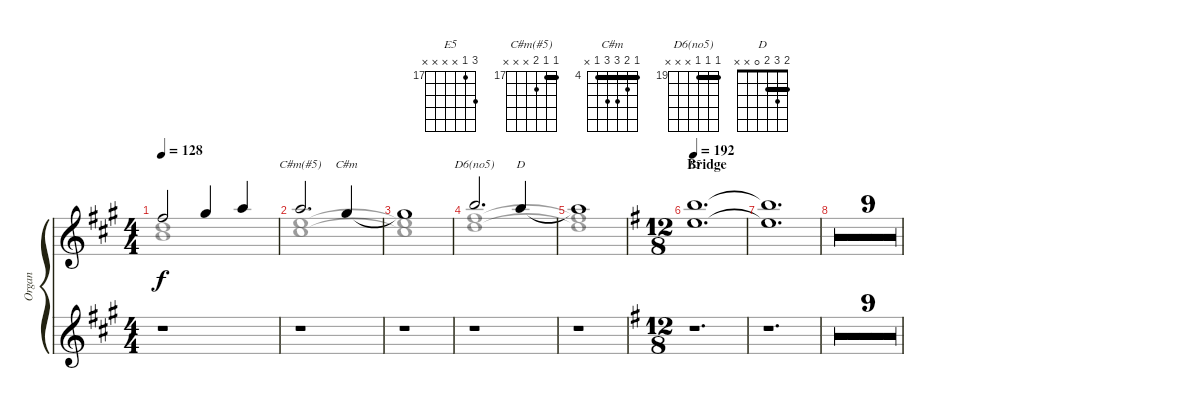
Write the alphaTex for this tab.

\defaultSystemsLayout 4
\bracketExtendMode groupsimilarinstruments
\otherSystemsTrackNameOrientation horizontal
\track ("Organ" "Organ") {multiBarRest instrument drawbarorgan}
\staff {score}
\tuning (E4 B3 G3 D3 A2 E2)
\chord ("E5" 19 17 x x x x) {firstfret 17 showfingering false}
\chord ("C#m(#5)" 17 17 18 x x x) {firstfret 17 showfingering false barre 17}
\chord ("C#m" 4 5 6 6 4 x) {firstfret 4 showfingering false barre 4}
\chord ("D6(no5)" 19 19 19 x x x) {firstfret 19 showfingering false barre (19 19)}
\chord ("D" 2 3 2 0 x x) {showfingering false barre 2}
\voice
\ts (4 4)
\tempo 128
\clef g2
\ks a
14.1{t acc #}.2{dy f} 16.1{acc #}.4 17.1{acc forcenatural}.4 |
17.1{acc forcenatural}.2{d ch "C#m(#5)"} 16.1{acc #}.4{ch "C#m"} |
16.1{t acc #}.1 |
19.1{acc forcenatural}.2{d ch "D6(no5)"} 17.1{acc forcenatural}.4{ch "D"} |
17.1{t acc forcenatural}.1 |
\ts (12 8)
\beaming (8 3 3 3 3)
\section ("" "Bridge")
\tempo 192
\ks g
(19.1{acc forcenatural} 17.2{acc forcenatural}).1{d ch "E5"} |
(19.1{t acc forcenatural} 17.2{t acc forcenatural}).1{d} |
r.1{d} |
r.1{d} |
r.1{d} |
r.1{d} |
r.1{d} |
r.1{d} |
r.1{d} |
r.1{d} |
r.1{d}
\voice
\clef g2
\ottava regular
\simile none
\ks a
(15.2{t acc forcenatural} 16.3{t acc forcenatural}).1{dy f} |
(17.2{acc forcenatural} 18.3{acc #}).1 |
(17.2{t acc forcenatural} 18.3{t acc #}).1 |
(19.2{acc #} 19.3{acc forcenatural}).1 |
(19.2{t acc #} 19.3{t acc forcenatural}).1 |
\ks g
|
|
|
|
|
|
|
|
|
|
\staff {score}
\tuning (E4 B3 G3 D3 A2 E2)
\clef g2
\ottava regular
\simile none
\ks a
r.1{dy f} |
r.1 |
r.1 |
r.1 |
r.1 |
\ks g
r.1{d} |
r.1{d} |
r.1{d} |
r.1{d} |
r.1{d} |
r.1{d} |
r.1{d} |
r.1{d} |
r.1{d} |
r.1{d} |
r.1{d}
